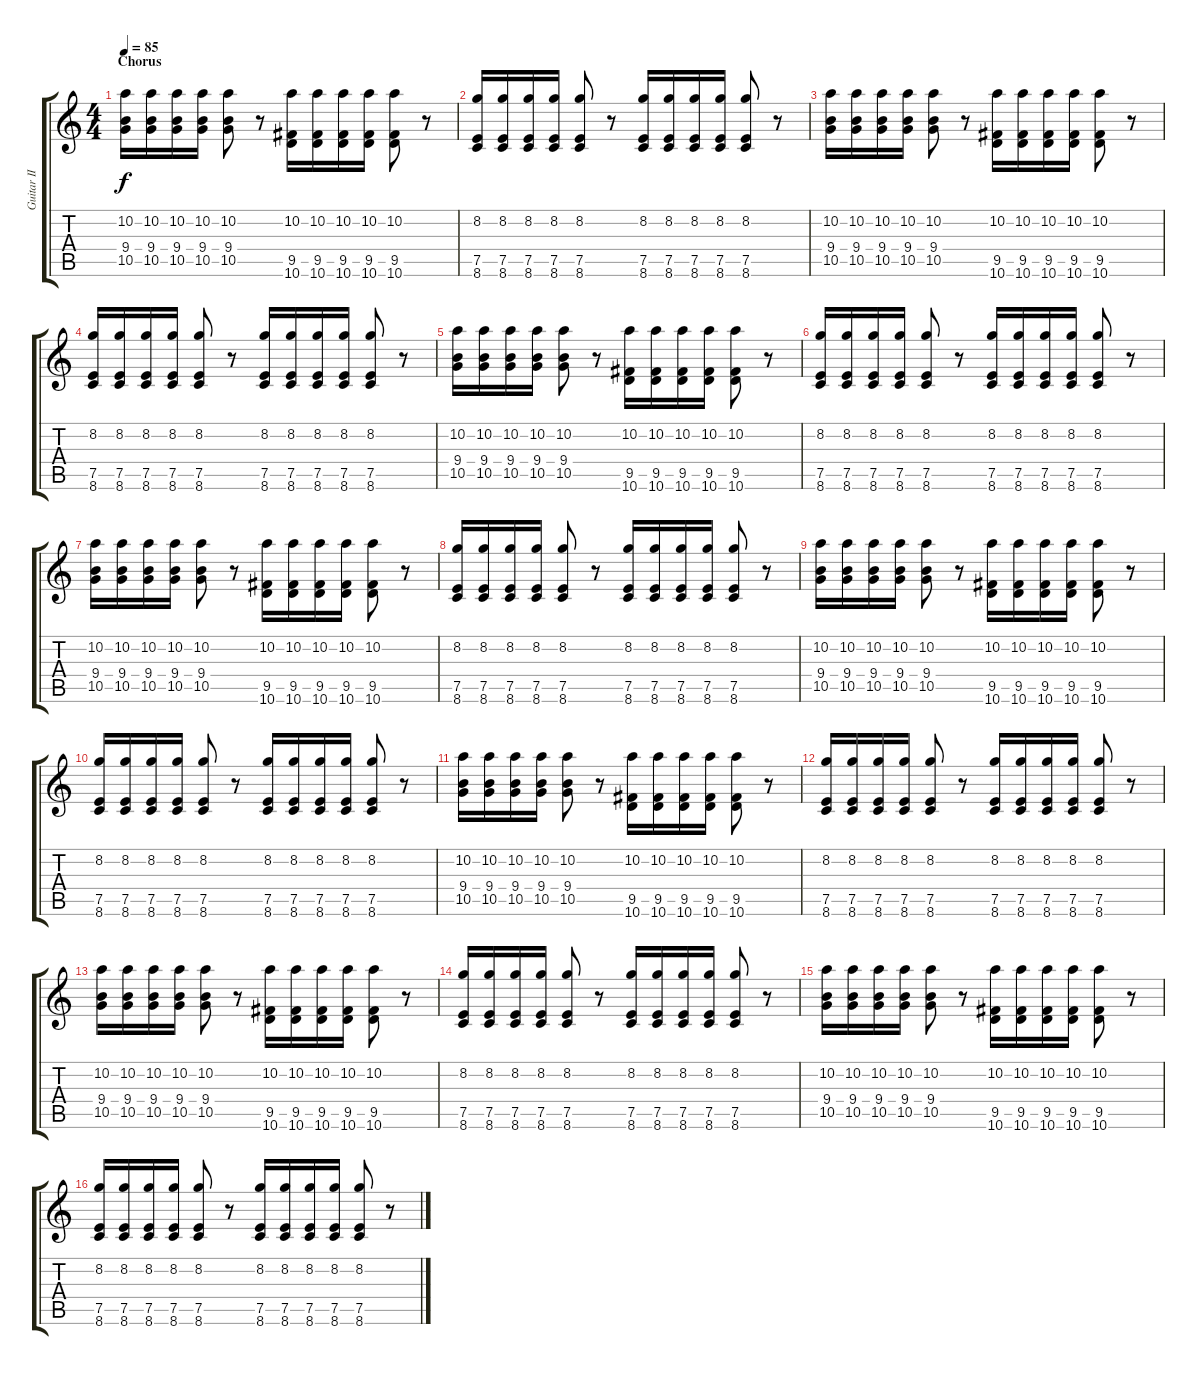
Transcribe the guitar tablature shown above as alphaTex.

\track ("Guitar II . Ben Blankenship" "Guitar II ") {instrument overdrivenguitar}
\staff {score tabs}
\tuning (E4 B3 G3 D3 A2 E2) {hide}
\ts (4 4)
\section ("" "Chorus")
\tempo 85
\clef g2
\ks c
(10.2 9.4 10.5).16{dy f volume 11 instrument overdrivenguitar} (10.2 9.4 10.5).16 (10.2 9.4 10.5).16 (10.2 9.4 10.5).16 (10.2 9.4 10.5).8 r.8 (10.2 9.5 10.6).16 (10.2 9.5 10.6).16 (10.2 9.5 10.6).16 (10.2 9.5 10.6).16 (10.2 9.5 10.6).8 r.8 |
(8.2 7.5 8.6).16 (8.2 7.5 8.6).16 (8.2 7.5 8.6).16 (8.2 7.5 8.6).16 (8.2 7.5 8.6).8 r.8 (8.2 7.5 8.6).16 (8.2 7.5 8.6).16 (8.2 7.5 8.6).16 (8.2 7.5 8.6).16 (8.2 7.5 8.6).8 r.8 |
(10.2 9.4 10.5).16 (10.2 9.4 10.5).16 (10.2 9.4 10.5).16 (10.2 9.4 10.5).16 (10.2 9.4 10.5).8 r.8 (10.2 9.5 10.6).16 (10.2 9.5 10.6).16 (10.2 9.5 10.6).16 (10.2 9.5 10.6).16 (10.2 9.5 10.6).8 r.8 |
(8.2 7.5 8.6).16 (8.2 7.5 8.6).16 (8.2 7.5 8.6).16 (8.2 7.5 8.6).16 (8.2 7.5 8.6).8 r.8 (8.2 7.5 8.6).16 (8.2 7.5 8.6).16 (8.2 7.5 8.6).16 (8.2 7.5 8.6).16 (8.2 7.5 8.6).8 r.8 |
(10.2 9.4 10.5).16 (10.2 9.4 10.5).16 (10.2 9.4 10.5).16 (10.2 9.4 10.5).16 (10.2 9.4 10.5).8 r.8 (10.2 9.5 10.6).16 (10.2 9.5 10.6).16 (10.2 9.5 10.6).16 (10.2 9.5 10.6).16 (10.2 9.5 10.6).8 r.8 |
(8.2 7.5 8.6).16 (8.2 7.5 8.6).16 (8.2 7.5 8.6).16 (8.2 7.5 8.6).16 (8.2 7.5 8.6).8 r.8 (8.2 7.5 8.6).16 (8.2 7.5 8.6).16 (8.2 7.5 8.6).16 (8.2 7.5 8.6).16 (8.2 7.5 8.6).8 r.8 |
(10.2 9.4 10.5).16 (10.2 9.4 10.5).16 (10.2 9.4 10.5).16 (10.2 9.4 10.5).16 (10.2 9.4 10.5).8 r.8 (10.2 9.5 10.6).16 (10.2 9.5 10.6).16 (10.2 9.5 10.6).16 (10.2 9.5 10.6).16 (10.2 9.5 10.6).8 r.8 |
(8.2 7.5 8.6).16 (8.2 7.5 8.6).16 (8.2 7.5 8.6).16 (8.2 7.5 8.6).16 (8.2 7.5 8.6).8 r.8 (8.2 7.5 8.6).16 (8.2 7.5 8.6).16 (8.2 7.5 8.6).16 (8.2 7.5 8.6).16 (8.2 7.5 8.6).8 r.8 |
(10.2 9.4 10.5).16 (10.2 9.4 10.5).16 (10.2 9.4 10.5).16 (10.2 9.4 10.5).16 (10.2 9.4 10.5).8 r.8 (10.2 9.5 10.6).16 (10.2 9.5 10.6).16 (10.2 9.5 10.6).16 (10.2 9.5 10.6).16 (10.2 9.5 10.6).8 r.8 |
(8.2 7.5 8.6).16 (8.2 7.5 8.6).16 (8.2 7.5 8.6).16 (8.2 7.5 8.6).16 (8.2 7.5 8.6).8 r.8 (8.2 7.5 8.6).16 (8.2 7.5 8.6).16 (8.2 7.5 8.6).16 (8.2 7.5 8.6).16 (8.2 7.5 8.6).8 r.8 |
(10.2 9.4 10.5).16 (10.2 9.4 10.5).16 (10.2 9.4 10.5).16 (10.2 9.4 10.5).16 (10.2 9.4 10.5).8 r.8 (10.2 9.5 10.6).16 (10.2 9.5 10.6).16 (10.2 9.5 10.6).16 (10.2 9.5 10.6).16 (10.2 9.5 10.6).8 r.8 |
(8.2 7.5 8.6).16 (8.2 7.5 8.6).16 (8.2 7.5 8.6).16 (8.2 7.5 8.6).16 (8.2 7.5 8.6).8 r.8 (8.2 7.5 8.6).16 (8.2 7.5 8.6).16 (8.2 7.5 8.6).16 (8.2 7.5 8.6).16 (8.2 7.5 8.6).8 r.8 |
(10.2 9.4 10.5).16 (10.2 9.4 10.5).16 (10.2 9.4 10.5).16 (10.2 9.4 10.5).16 (10.2 9.4 10.5).8 r.8 (10.2 9.5 10.6).16 (10.2 9.5 10.6).16 (10.2 9.5 10.6).16 (10.2 9.5 10.6).16 (10.2 9.5 10.6).8 r.8 |
(8.2 7.5 8.6).16 (8.2 7.5 8.6).16 (8.2 7.5 8.6).16 (8.2 7.5 8.6).16 (8.2 7.5 8.6).8 r.8 (8.2 7.5 8.6).16 (8.2 7.5 8.6).16 (8.2 7.5 8.6).16 (8.2 7.5 8.6).16 (8.2 7.5 8.6).8 r.8 |
(10.2 9.4 10.5).16 (10.2 9.4 10.5).16 (10.2 9.4 10.5).16 (10.2 9.4 10.5).16 (10.2 9.4 10.5).8 r.8 (10.2 9.5 10.6).16 (10.2 9.5 10.6).16 (10.2 9.5 10.6).16 (10.2 9.5 10.6).16 (10.2 9.5 10.6).8 r.8 |
(8.2 7.5 8.6).16 (8.2 7.5 8.6).16 (8.2 7.5 8.6).16 (8.2 7.5 8.6).16 (8.2 7.5 8.6).8 r.8 (8.2 7.5 8.6).16 (8.2 7.5 8.6).16 (8.2 7.5 8.6).16 (8.2 7.5 8.6).16 (8.2 7.5 8.6).8 r.8
